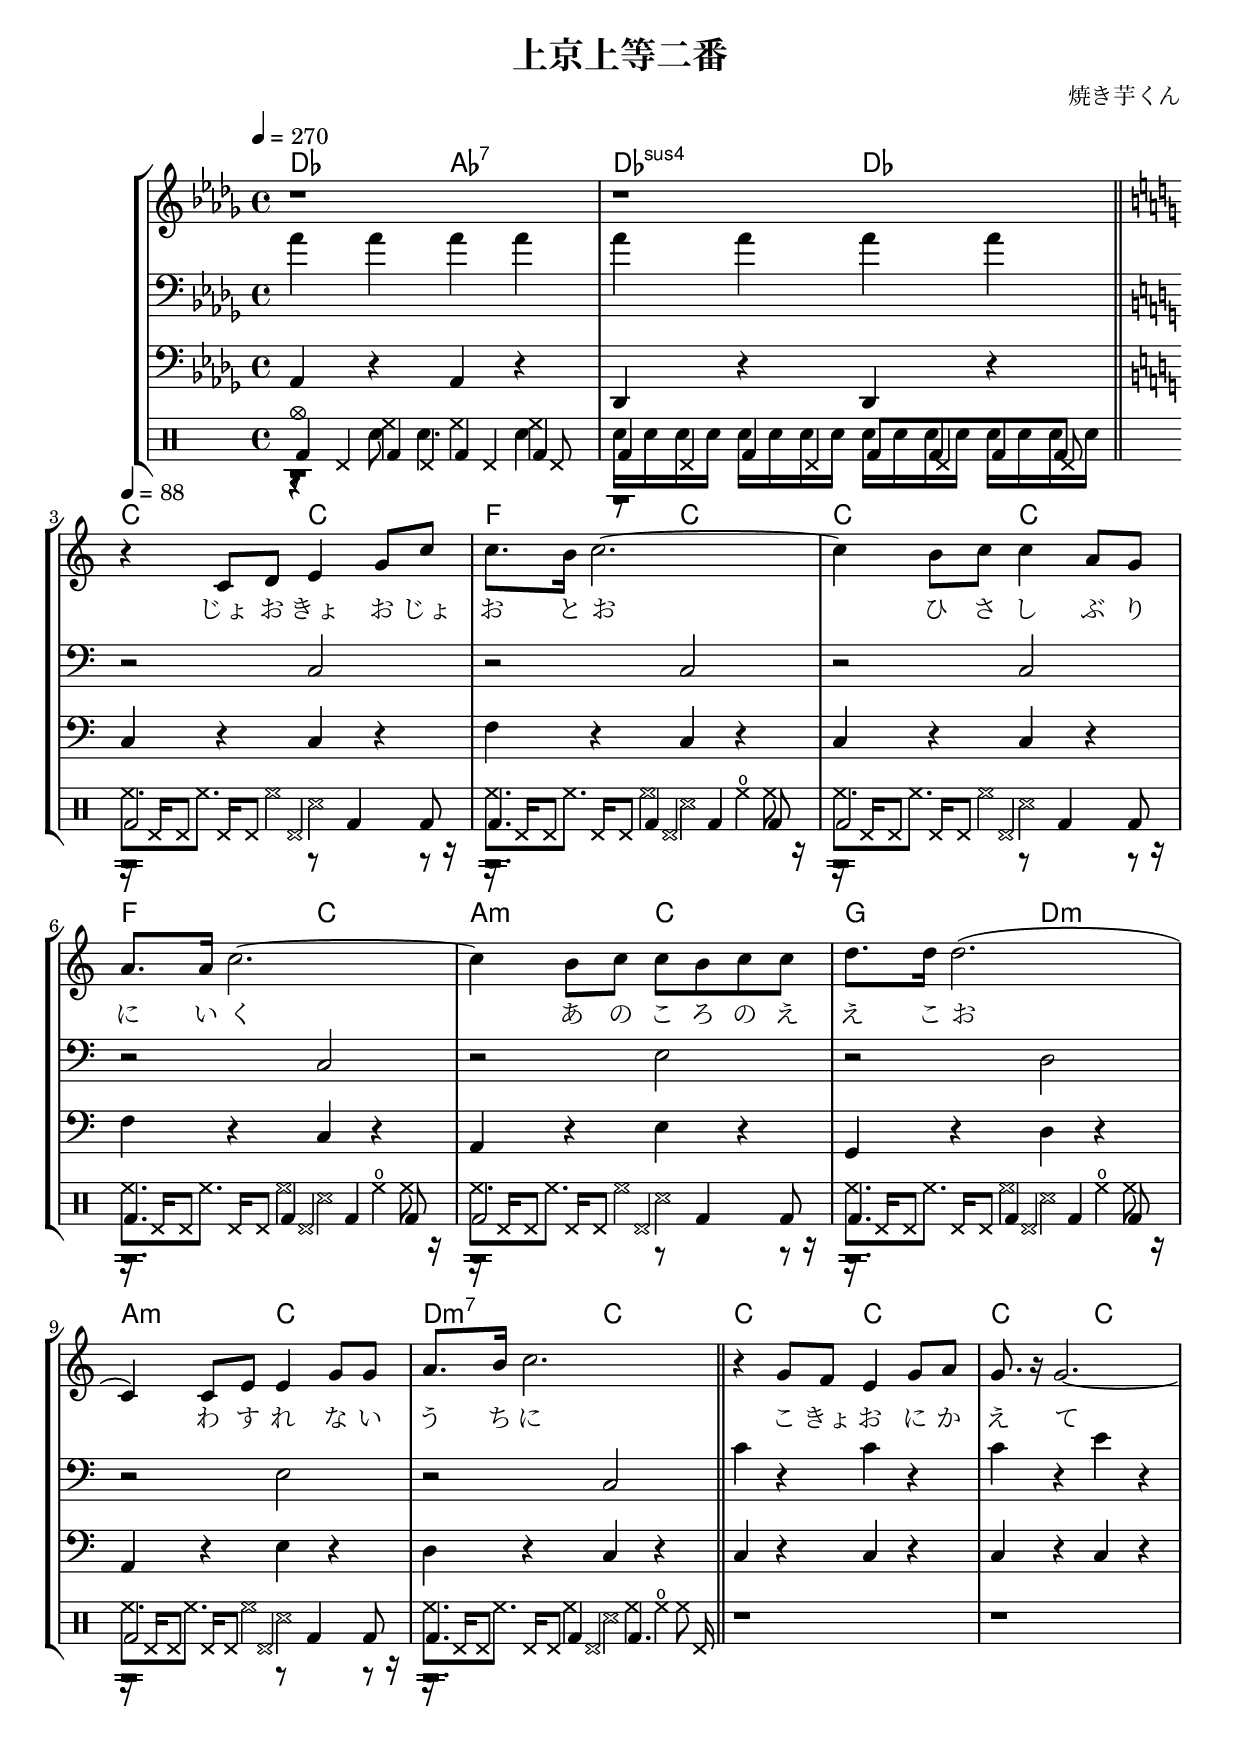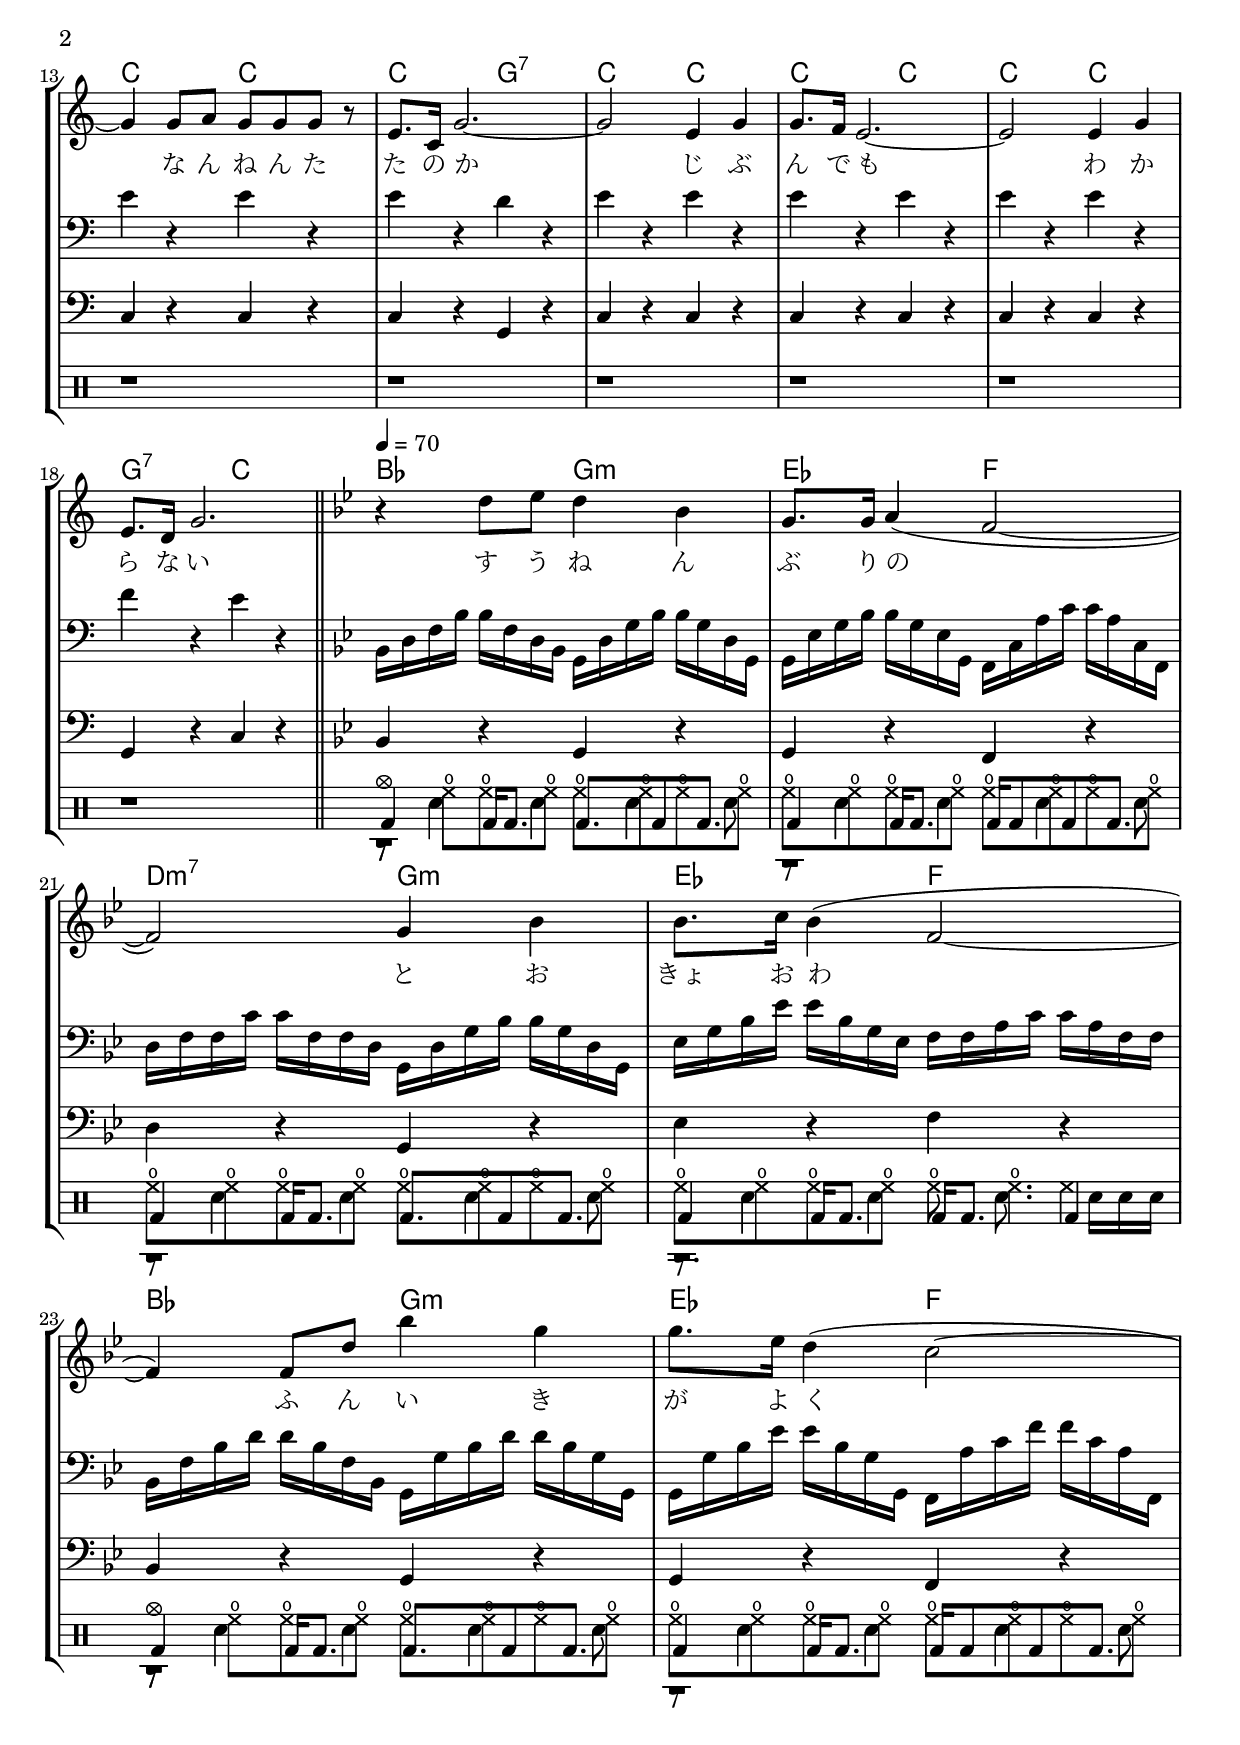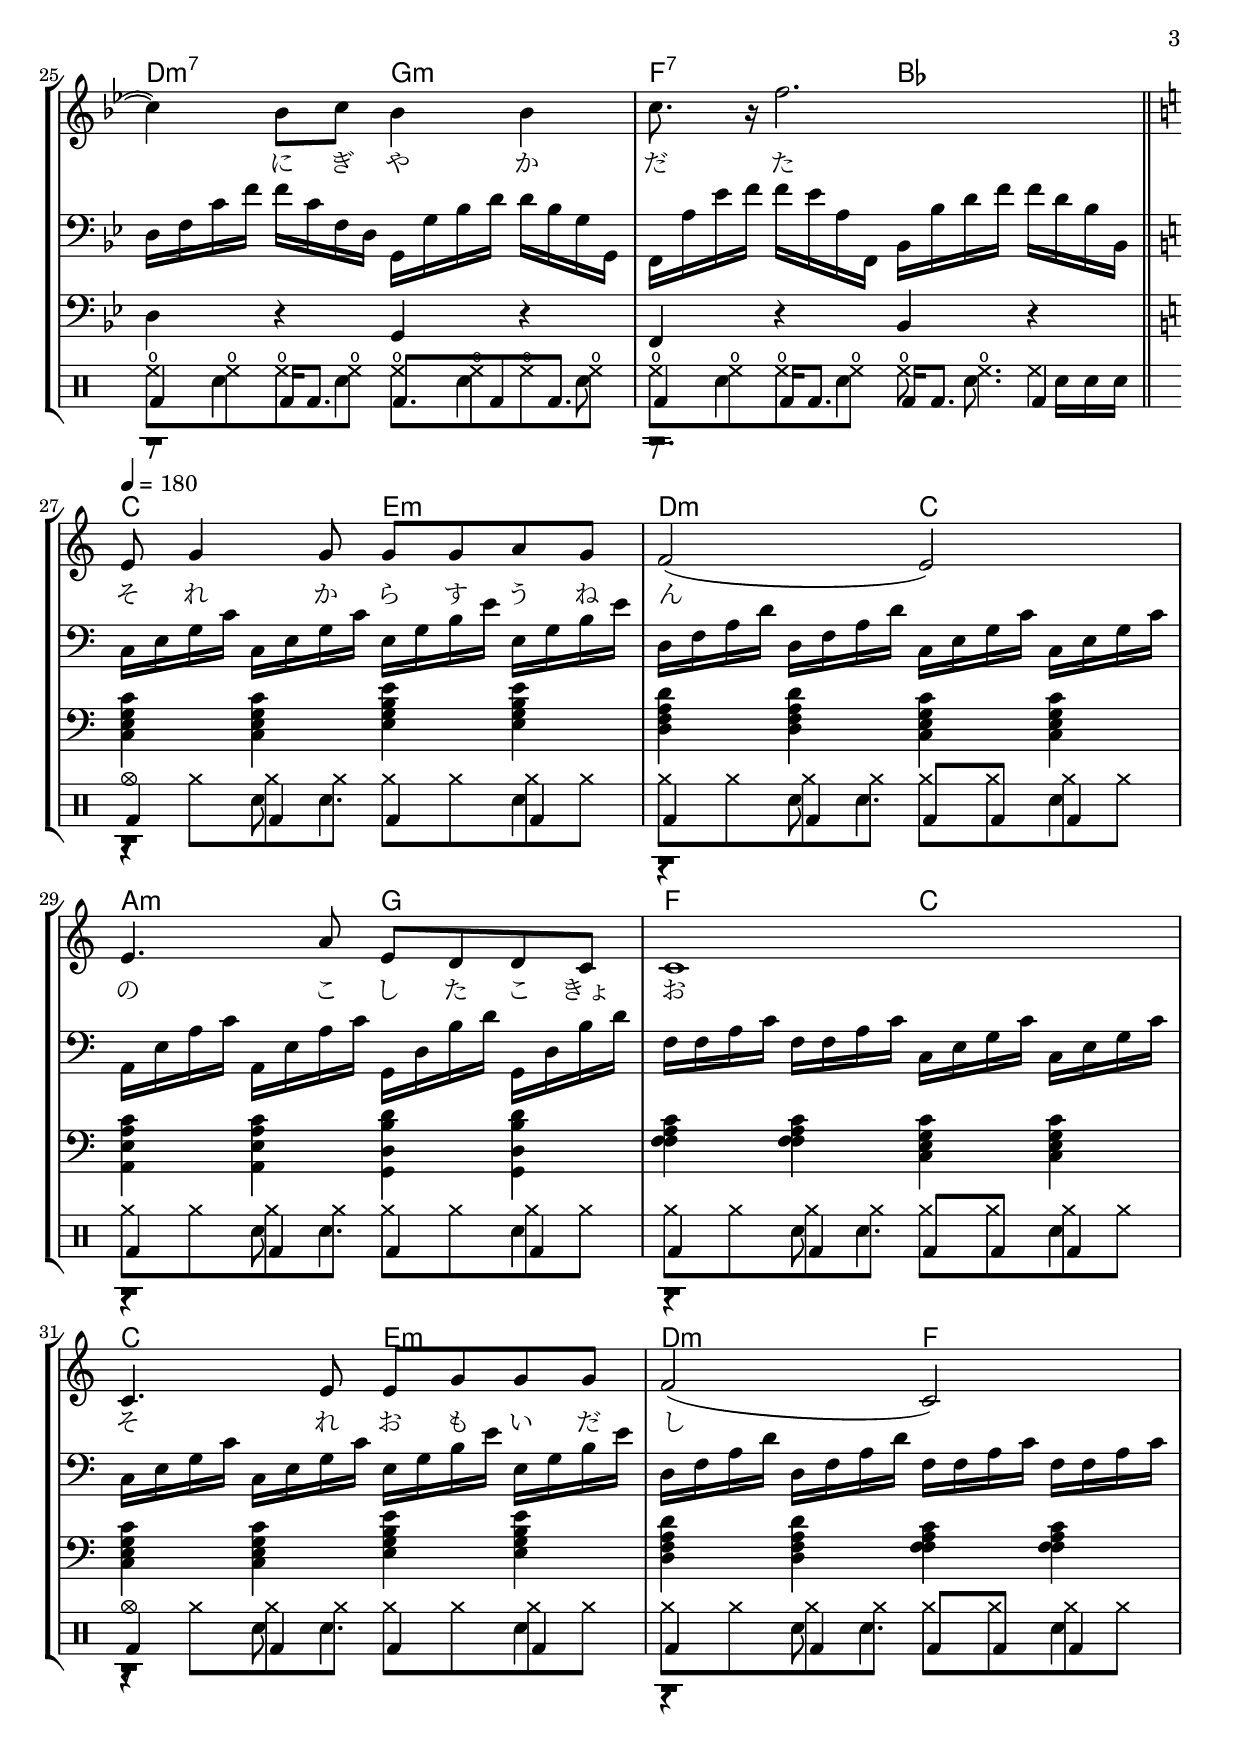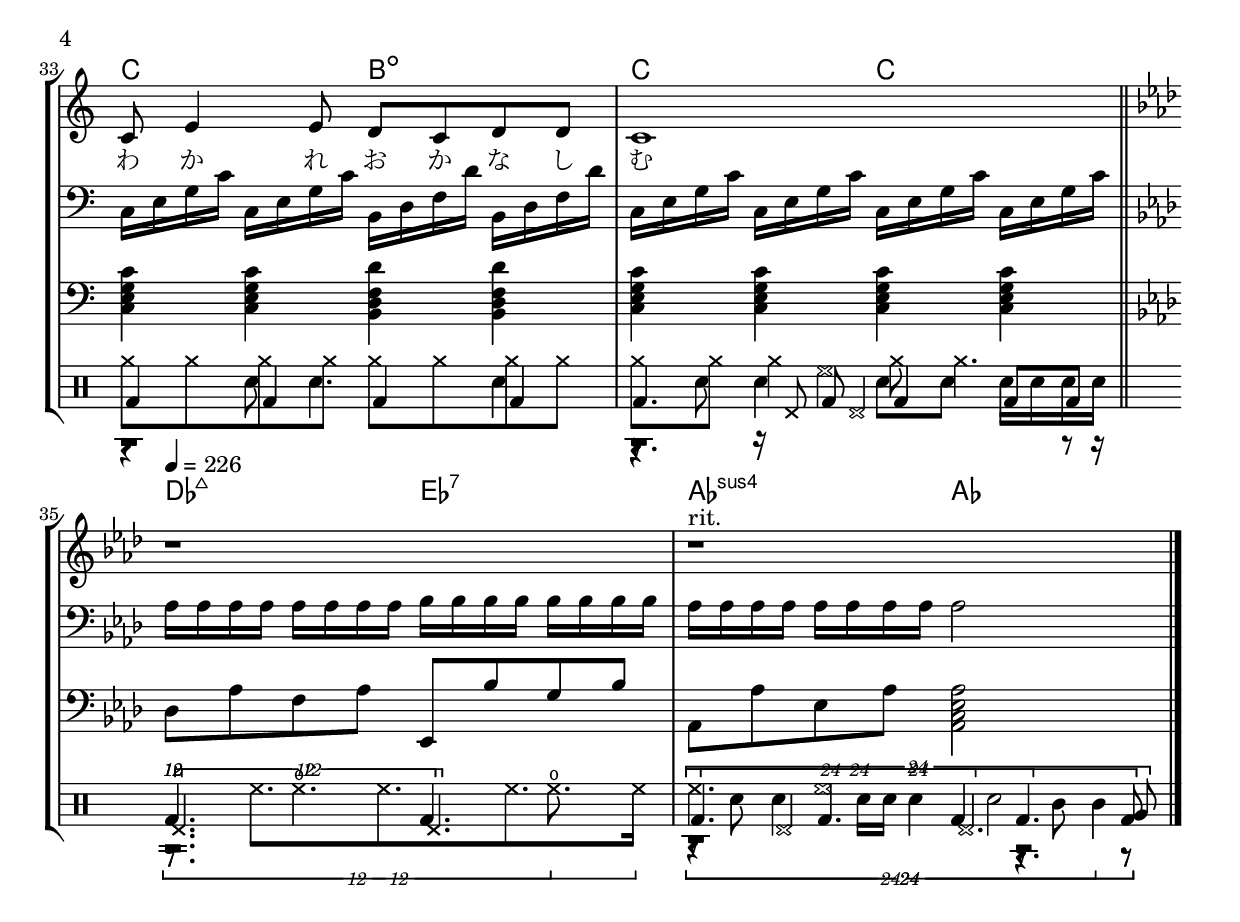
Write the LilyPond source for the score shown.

\version "2.12.1"

\header {
	title = \markup {上京上等二番}
	composer = \markup \center-column {焼き芋くん}
}

harmony = \chordmode {
	des2 as:7 des:sus4 des 

	c c f c c c f c a:m c g d:m a:m c d:min7 c 

	c c c c c c c g:7 c c c c c c g:7 c 

	bes g:m es f d:min7 g:m es f bes g:m es f d:min7 g:m f:7 bes 

	c e:m d:m c a:m g f c c e:m d:m f c b:dim c c 

	des:maj7 es:7 as:sus4 as 
}

melody = {
	\key des \major
	\tempo 4 = 270
	r1 | r1   
	\set Staff.midiInstrument = #"mmi0.42"
	\set Staff.midiMinimumVolume = #0.7
	\set Staff.midiMaximumVolume = #0.9
		\key c \major
	\tempo 4 = 88
r4 c'8  d'8  e'4  g'8  c''8 
	c''8.  b'16  c''2.~ 
	c''4  b'8  c''8  c''4  a'8  g'8 
	a'8.  a'16  c''2.~ 
	c''4  b'8  c''8  c''8  b'8  c''8  c''8 
	d''8.  d''16  d''2. 
	(c'4)  c'8  e'8  e'4  g'8  g'8 
	a'8.  b'16  c''2.
	\set Staff.midiInstrument = #"mmi0.42"
	\set Staff.midiMinimumVolume = #0.7
	\set Staff.midiMaximumVolume = #0.9
	r4 g'8  f'8  e'4  g'8  a'8 
	g'8.  r16  g'2.~ 
	g'4  g'8  a'8  g'8  g'8  g'8  r8 
	e'8.  c'16  g'2.~ 
	g'2  e'4  g'4 
	g'8.  f'16  e'2.~ 
	e'2  e'4  g'4 
	e'8.  d'16  g'2.
	\set Staff.midiInstrument = #"mmi0.42"
	\set Staff.midiMinimumVolume = #0.7
	\set Staff.midiMaximumVolume = #0.9
		\key bes \major
	\tempo 4 = 70
r4 d''8  es''8  d''4  bes'4 
	g'8.  g'16  a'4  (f'2~ 
	f'2)  g'4  bes'4 
	bes'8.  c''16  bes'4  (f'2~ 
	f'4)  f'8  d''8  bes''4  g''4 
	g''8.  es''16  d''4  (c''2~ 
	c''4)  bes'8  c''8  bes'4  bes'4 
	c''8.  r16  f''2.
	\set Staff.midiInstrument = #"String Ensemble 2"
	\set Staff.midiMinimumVolume = #0.7
	\set Staff.midiMaximumVolume = #0.9
		\key c \major
	\tempo 4 = 180
e'8  g'4  g'8  g'8  g'8  a'8  g'8 
	f'2  (e'2) 
	e'4.  a'8  e'8  d'8  d'8  c'8 
	c'1 
	c'4.  e'8  e'8  g'8  g'8  g'8 
	f'2  (c'2) 
	c'8  e'4  e'8  d'8  c'8  d'8  d'8 
	c'1
	\key as \major
	\tempo 4 = 226
	r1 | r1^"rit." \bar "|."
}

words = \lyricmode {
	
	じょ  お  きょ  お  じょ  お  と  お  ひ  さ  し  ぶ  り  に  い  く  あ  の  こ  ろ  の  え  え  こ  お  わ  す  れ  な  い  う  ち  に  
	こ  きょ  お  に  か  え  て  な  ん  ね  ん  た  た  の  か  じ  ぶ  ん  で  も  わ  か  ら  な  い  
	す  う  ね  ん  ぶ  り  の  と  お  きょ  お  わ  ふ  ん  い  き  が  よ  く  に  ぎ  や  か  だ  た  
	そ  れ  か  ら  す  う  ね  ん  の  こ  し  た  こ  きょ  お  そ  れ  お  も  い  だ  し  わ  か  れ  お  か  な  し  む  
	
}

tempochange = {
	\tempo 4 = 270
	r1 | r1 \bar "||"
	\tempo 4 = 88
	r1 | r1 | r1 | r1 | r1 | r1 | r1 | r1 \bar "||"
	\tempo 4 = 88
	r1 | r1 | r1 | r1 | r1 | r1 | r1 | r1 \bar "||"
	\tempo 4 = 70
	r1 | r1 | r1 | r1 | r1 | r1 | r1 | r1 \bar "||"
	\tempo 4 = 180
	r1 | r1 | r1 | r1 | r1 | r1 | r1 | r1 \bar "||"
	\tempo 4 = 226
	r1 | \tempo 4 = 169 r2 \tempo 4 = 150 r2 \bar "|."
}

mainacc = {
	\clef bass
	\set Staff.midiInstrument = #"FX 4 (atmosphere)"
	\set Staff.midiMinimumVolume = #0.3
	\set Staff.midiMaximumVolume = #0.6
	\key des \major
	\tempo 4 = 270
	as'4 as'4
	as'4 as'4
	as'4 as'4
	as'4 as'4
	\bar "||"

	\set Staff.midiInstrument = #"Honky-tonk"
	\set Staff.midiMinimumVolume = #0.3
	\set Staff.midiMaximumVolume = #0.6
	\key c \major
	\tempo 4 = 88
	r2
	c2
	r2
	c2
	r2
	c2
	r2
	c2
	r2
	e2
	r2
	d2
	r2
	e2
	r2
	c2
	\bar "||"

	\set Staff.midiInstrument = #"Harpsichord"
	\set Staff.midiMinimumVolume = #0.3
	\set Staff.midiMaximumVolume = #0.6
	c'4 r4
	c'4 r4
	c'4 r4
	e'4 r4
	e'4 r4
	e'4 r4
	e'4 r4
	d'4 r4
	e'4 r4
	e'4 r4
	e'4 r4
	e'4 r4
	e'4 r4
	e'4 r4
	f'4 r4
	e'4 r4
	\bar "||"

	\set Staff.midiInstrument = #"Vibraphone"
	\set Staff.midiMinimumVolume = #0.3
	\set Staff.midiMaximumVolume = #0.6
	\key bes \major
	\tempo 4 = 70
	bes,16 d f bes bes f d bes,
	g,16 d g bes bes g d g,
	g,16 es g bes bes g es g,
	f,16 c a c' c' a c f,
	d16 f f c' c' f f d
	g,16 d g bes bes g d g,
	es16 g bes es' es' bes g es
	f16 f a c' c' a f f
	bes,16 f bes d' d' bes f bes,
	g,16 g bes d' d' bes g g,
	g,16 g bes es' es' bes g g,
	f,16 a c' f' f' c' a f,
	d16 f c' f' f' c' f d
	g,16 g bes d' d' bes g g,
	f,16 a es' f' f' es' a f,
	bes,16 bes d' f' f' d' bes bes,
	\bar "||"

	\set Staff.midiInstrument = #"Acoustic Guitar (nylon)"
	\set Staff.midiMinimumVolume = #0.3
	\set Staff.midiMaximumVolume = #0.6
	\key c \major
	\tempo 4 = 180
	c16 e g c' c e g c'
	e16 g b e' e g b e'
	d16 f a d' d f a d'
	c16 e g c' c e g c'
	a,16 e a c' a, e a c'
	g,16 d b d' g, d b d'
	f16 f a c' f f a c'
	c16 e g c' c e g c'
	c16 e g c' c e g c'
	e16 g b e' e g b e'
	d16 f a d' d f a d'
	f16 f a c' f f a c'
	c16 e g c' c e g c'
	b,16 d f d' b, d f d'
	c16 e g c' c e g c'
	c16 e g c' c e g c'
	\bar "||"

	\set Staff.midiInstrument = #"Harpsichord"
	\set Staff.midiMinimumVolume = #0.3
	\set Staff.midiMaximumVolume = #0.6
	\key as \major
	\tempo 4 = 226
	as16 as16 as16 as16 as16 as16 as16 as16
	bes16 bes16 bes16 bes16 bes16 bes16 bes16 bes16
	as16 as16 as16 as16 as16 as16 as16 as16
	as2
	\bar "|."
}

subacc = {
	\clef bass
	\set Staff.midiInstrument = #"Cello"
	\set Staff.midiMinimumVolume = #0.3
	\set Staff.midiMaximumVolume = #0.6
	\key des \major
	\tempo 4 = 270
	as,4 r4
	as,4 r4
	des,4 r4
	des,4 r4
	\bar "||"

	\set Staff.midiInstrument = #"Synth Drum"
	\set Staff.midiMinimumVolume = #0.3
	\set Staff.midiMaximumVolume = #0.6
	\key c \major
	\tempo 4 = 88
	c4 r4
	c4 r4
	f4 r4
	c4 r4
	c4 r4
	c4 r4
	f4 r4
	c4 r4
	a,4 r4
	e4 r4
	g,4 r4
	d4 r4
	a,4 r4
	e4 r4
	d4 r4
	c4 r4
	\bar "||"

	\set Staff.midiInstrument = #"Recorder"
	\set Staff.midiMinimumVolume = #0.3
	\set Staff.midiMaximumVolume = #0.6
	c4 r4
	c4 r4
	c4 r4
	c4 r4
	c4 r4
	c4 r4
	c4 r4
	g,4 r4
	c4 r4
	c4 r4
	c4 r4
	c4 r4
	c4 r4
	c4 r4
	g,4 r4
	c4 r4
	\bar "||"

	\set Staff.midiInstrument = #"Breath Noise"
	\set Staff.midiMinimumVolume = #0.3
	\set Staff.midiMaximumVolume = #0.6
	\key bes \major
	\tempo 4 = 70
	bes,4 r4
	g,4 r4
	g,4 r4
	f,4 r4
	d4 r4
	g,4 r4
	es4 r4
	f4 r4
	bes,4 r4
	g,4 r4
	g,4 r4
	f,4 r4
	d4 r4
	g,4 r4
	f,4 r4
	bes,4 r4
	\bar "||"

	\set Staff.midiInstrument = #"Distorted Guitar"
	\set Staff.midiMinimumVolume = #0.3
	\set Staff.midiMaximumVolume = #0.6
	\key c \major
	\tempo 4 = 180
	<c e g c'>4 <c e g c'>4
	<e g b e'>4 <e g b e'>4
	<d f a d'>4 <d f a d'>4
	<c e g c'>4 <c e g c'>4
	<a, e a c'>4 <a, e a c'>4
	<g, d b d'>4 <g, d b d'>4
	<f f a c'>4 <f f a c'>4
	<c e g c'>4 <c e g c'>4
	<c e g c'>4 <c e g c'>4
	<e g b e'>4 <e g b e'>4
	<d f a d'>4 <d f a d'>4
	<f f a c'>4 <f f a c'>4
	<c e g c'>4 <c e g c'>4
	<b, d f d'>4 <b, d f d'>4
	<c e g c'>4 <c e g c'>4
	<c e g c'>4 <c e g c'>4
	\bar "||"

	\set Staff.midiInstrument = #"Acoustic grand"
	\set Staff.midiMinimumVolume = #0.3
	\set Staff.midiMaximumVolume = #0.6
	\key as \major
	\tempo 4 = 226
	des8 as f as
	es,8 bes g bes
	as,8 as es as
	<as, c es as>2
	\bar "|."
}

percA = {
	\drummode {
	r4 hh4 hh4 hh4  |r1  \bar "||"
	r1  |r2. hho4  |r1  |r2. hho4  |r1  |r2. hho4  |r1  |r2. hho4  \bar "||"
	r1 |r1 |r1 |r1 |r1 |r1 |r1 |r1 \bar "||"
	cymc1  |r1  |r1  |r1  |cymc1  |r1  |r1  |r1  \bar "||"
	r8 cymr8 cymr8 cymr8 cymr8 cymr8 cymr8 cymr8  |cymr8 cymr8 cymr8 cymr8 cymr8 cymr8 cymr8 cymr8  |cymr8 cymr8 cymr8 cymr8 cymr8 cymr8 cymr8 cymr8  |cymr8 cymr8 cymr8 cymr8 cymr8 cymr8 cymr8 cymr8  |r8 cymr8 cymr8 cymr8 cymr8 cymr8 cymr8 cymr8  |cymr8 cymr8 cymr8 cymr8 cymr8 cymr8 cymr8 cymr8  |cymr8 cymr8 cymr8 cymr8 cymr8 cymr8 cymr8 cymr8  |cymr8 cymr8 cymr4 cymr8 cymr4.  \bar "||"
	\times 16/12{ r8 hh8. hh8. hh8. hh16 } |\times 16/24{ hh4. hh1 r8 } \bar "|."
	}
}

percB = {
	\drummode {
	r4 sn8 sn4. sn4  |sn16 sn16 sn16 sn16 sn16 sn16 sn16 sn16 sn16 sn16 sn16 sn16 sn16 sn16 sn16 sn16  \bar "||"
	r16 hhp16 hhp8 hhp16 hhp8 hhp2 r16  |r16 hhp16 hhp8 hhp16 hhp8 hhp2 r16  |r16 hhp16 hhp8 hhp16 hhp8 hhp2 r16  |r16 hhp16 hhp8 hhp16 hhp8 hhp2 r16  |r16 hhp16 hhp8 hhp16 hhp8 hhp2 r16  |r16 hhp16 hhp8 hhp16 hhp8 hhp2 r16  |r16 hhp16 hhp8 hhp16 hhp8 hhp2 r16  |r16 hhp16 hhp8 hhp16 hhp8 hhp2 hhp16  \bar "||"
	r1 |r1 |r1 |r1 |r1 |r1 |r1 |r1 \bar "||"
	r8 hho8 hho8 hho8 hho8 hho8 hho8 hho8  |hho8 hho8 hho8 hho8 hho8 hho8 hho8 hho8  |hho8 hho8 hho8 hho8 hho8 hho8 hho8 hho8  |hho8 hho8 hho8 hho8 hho8 hho4.  |r8 hho8 hho8 hho8 hho8 hho8 hho8 hho8  |hho8 hho8 hho8 hho8 hho8 hho8 hho8 hho8  |hho8 hho8 hho8 hho8 hho8 hho8 hho8 hho8  |hho8 hho8 hho8 hho8 hho8 hho4.  \bar "||"
	r4 sn8 sn4. sn4  |r4 sn8 sn4. sn4  |r4 sn8 sn4. sn4  |r4 sn8 sn4. sn4  |r4 sn8 sn4. sn4  |r4 sn8 sn4. sn4  |r4 sn8 sn4. sn4  |r8 sn8 sn4 sn8 sn8 sn16 sn16 sn16 sn16  \bar "||"
	\times 16/12{ r2. } |\times 16/24{ r8 sn8 sn4 sn16 sn16 sn4 sn2 r8 } \bar "|."
	}
}

percC = {
	\drummode {
	bd4 bd4 bd4 bd4  |bd4 bd4 bd8 bd8 bd8 bd8  \bar "||"
	hh8. hh8. hh2 r8  |hh8. hh8. hh2 hh8  |hh8. hh8. hh2 r8  |hh8. hh8. hh2 hh8  |hh8. hh8. hh2 r8  |hh8. hh8. hh2 hh8  |hh8. hh8. hh2 r8  |hh8. hh8. hh4 hh4 hh8  \bar "||"
	r1 |r1 |r1 |r1 |r1 |r1 |r1 |r1 \bar "||"
	r1  |r1  |r1  |r2. hh4  |r1  |r1  |r1  |r2. hh4  \bar "||"
	bd4 bd4 bd4 bd4  |bd4 bd4 bd8 bd8 bd4  |bd4 bd4 bd4 bd4  |bd4 bd4 bd8 bd8 bd4  |bd4 bd4 bd4 bd4  |bd4 bd4 bd8 bd8 bd4  |bd4 bd4 bd4 bd4  |bd4. bd8 bd4 bd8 bd8  \bar "||"
	\times 16/12{ bd4. bd4. } |\times 16/24{ bd4. bd4. bd4 bd4. bd8 } \bar "|."
	}
}

percD = {
	\drummode {
	r8 hhp4 hhp4 hhp4 hhp8  |r8 hhp4 hhp4 hhp4 hhp8  \bar "||"
	r2 ss2  |r2 ss2  |r2 ss2  |r2 ss2  |r2 ss2  |r2 ss2  |r2 ss2  |r2 ss2  \bar "||"
	r1 |r1 |r1 |r1 |r1 |r1 |r1 |r1 \bar "||"
	r8 sn4 sn4 sn4 sn8  |r8 sn4 sn4 sn4 sn8  |r8 sn4 sn4 sn4 sn8  |r8 sn4 sn4 sn8. sn16 sn16 sn16  |r8 sn4 sn4 sn4 sn8  |r8 sn4 sn4 sn4 sn8  |r8 sn4 sn4 sn4 sn8  |r8 sn4 sn4 sn8. sn16 sn16 sn16  \bar "||"
	cymc1  |r1 |r1 |r1 |cymc1  |r1 |r1 |r1 \bar "||"
	\times 16/12{ r8. hho4. hho8. } |\times 16/24{ r1 r2 } \bar "|."
	}
}

percE = {
	\drummode {
	cymc1  |r1 \bar "||"
	bd2 r8 bd4 bd8  |bd4. bd4 bd4 bd8  |bd2 r8 bd4 bd8  |bd4. bd4 bd4 bd8  |bd2 r8 bd4 bd8  |bd4. bd4 bd4 bd8  |bd2 r8 bd4 bd8  |bd4. bd4 bd4.  \bar "||"
	r1 |r1 |r1 |r1 |r1 |r1 |r1 |r1 \bar "||"
	bd4 bd16 bd8. bd8. bd8 bd8.  |bd4 bd16 bd8. bd16 bd8 bd8 bd8.  |bd4 bd16 bd8. bd8. bd8 bd8.  |bd4 bd16 bd8. bd16 bd8. bd4  |bd4 bd16 bd8. bd8. bd8 bd8.  |bd4 bd16 bd8. bd16 bd8 bd8 bd8.  |bd4 bd16 bd8. bd8. bd8 bd8.  |bd4 bd16 bd8. bd16 bd8. bd4  \bar "||"
	r1 |r1 |r1 |r1 |r1 |r1 |r1 |r4 r16 hhp8 hhp2 r16  \bar "||"
	\times 16/12{ hhp4. hhp4. } |\times 16/24{ r4 hhp2 hhp2. } \bar "|."
	}
}

percF = {
	\drummode {
	r1 | r1 \bar "||"
	r1 | r1 | r1 | r1 | r1 | r1 | r1 | r1 \bar "||"
	r1 | r1 | r1 | r1 | r1 | r1 | r1 | r1 \bar "||"
	r1 | r1 | r1 | r1 | r1 | r1 | r1 | r1 \bar "||"
	r1 |r1 |r1 |r1 |r1 |r1 |r1 |r4. hh2 r8  \bar "||"
	\times 16/12{ r2. } |\times 16/24{ r1 r8 tomml8 tomml4 } \bar "|."
	}
}

percG = {
	\drummode {
	r1 | r1 \bar "||"
	r1 | r1 | r1 | r1 | r1 | r1 | r1 | r1 \bar "||"
	r1 | r1 | r1 | r1 | r1 | r1 | r1 | r1 \bar "||"
	r1 | r1 | r1 | r1 | r1 | r1 | r1 | r1 \bar "||"
	r1 | r1 | r1 | r1 | r1 | r1 | r1 | r1 \bar "||"
	r1 |\times 16/24{ r1 r4. tomfh8 } \bar "|."
	}
}

\score {
	<<
		\new StaffGroup <<
			\new ChordNames {\harmony}
			\new Voice = "melody" {\melody}
			\new Lyrics \lyricsto "melody" \words
			\new Staff = "mainacc" {\mainacc}
			\new Staff = "subacc" {\subacc}
			\new DrumStaff <<
				\new DrumVoice {\percA}
				\new DrumVoice {\percB}
				\new DrumVoice {\percC}
				\new DrumVoice {\percD}
				\new DrumVoice {\percE}
				\new DrumVoice {\percF}
				\new DrumVoice {\percG}
			>>
		>>
	>>
	\layout { }
}
